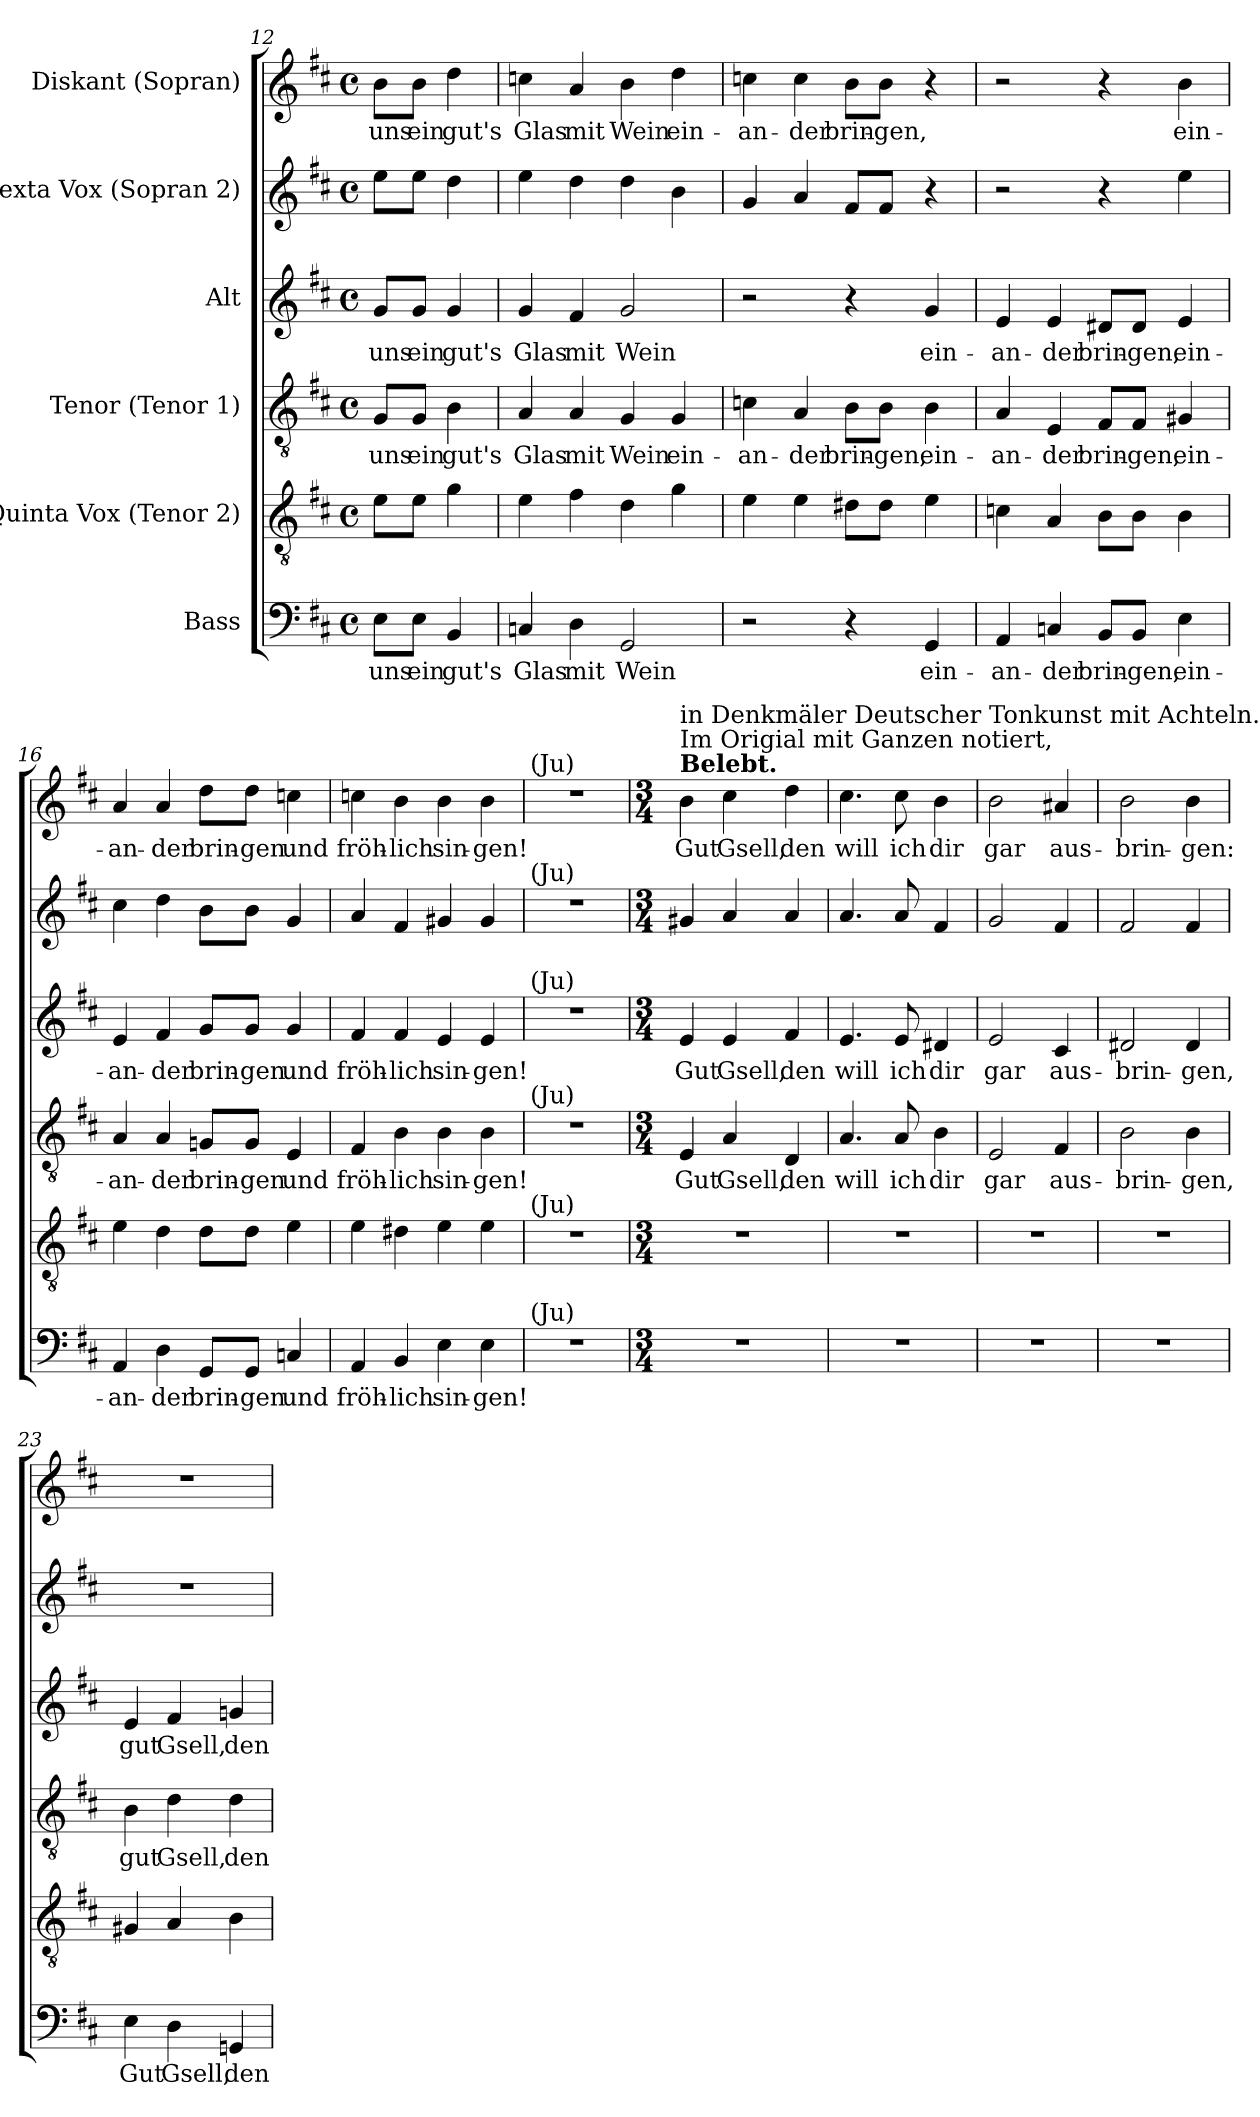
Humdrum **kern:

**kern	**text	**kern	**kern	**text	**kern	**text	**kern	**kern	**text
*part6	*part6	*part5	*part4	*part4	*part3	*part3	*part2	*part1	*part1
*staff6	*staff6	*staff5	*staff4	*staff4	*staff3	*staff3	*staff2	*staff1	*staff1
*I"Bass	*	*I"Quinta Vox (Tenor 2)	*I"Tenor (Tenor 1)	*	*I"Alt	*	*I"Sexta Vox (Sopran 2)	*I"Diskant (Sopran)	*
!!LO:PB:g=z
*clefF4	*	*clefGv2	*clefGv2	*	*clefG2	*	*clefG2	*clefG2	*
*k[f#c#]	*	*k[f#c#]	*k[f#c#]	*	*k[f#c#]	*	*k[f#c#]	*k[f#c#]	*
*M4/4	*	*M4/4	*M4/4	*	*M4/4	*	*M4/4	*M4/4	*
*met(c)	*	*met(c)	*met(c)	*	*met(c)	*	*met(c)	*met(c)	*
=12X1	=12X1	=12X1	=12X1	=12X1	=12X1	=12X1	=12X1	=12X1	=12X1
!	!LO:LY:b	!	!	!LO:LY:b	!	!LO:LY:b	!	!	!LO:LY:b
8E\L	uns	8e\L	8G/L	uns	8g/L	uns	8ee\L	8b\L	uns
!	!LO:LY:b	!	!	!LO:LY:b	!	!LO:LY:b	!	!	!LO:LY:b
8E\J	ein	8e\J	8G/J	ein	8g/J	ein	8ee\J	8b\J	ein
!	!LO:LY:b	!	!	!LO:LY:b	!	!LO:LY:b	!	!	!LO:LY:b
4BB/	gut's	4g\	4B\	gut's	4g/	gut's	4dd\	4dd\	gut's
=13	=13	=13	=13	=13	=13	=13	=13	=13	=13
!	!LO:LY:b	!	!	!LO:LY:b	!	!LO:LY:b	!	!	!LO:LY:b
4Cn/	Glas	4e\	4A/	Glas	4g/	Glas	4ee\	4ccn\	Glas
!	!LO:LY:b	!	!	!LO:LY:b	!	!LO:LY:b	!	!	!LO:LY:b
4D\	mit	4f#\	4A/	mit	4f#/	mit	4dd\	4a/	mit
!	!LO:LY:b	!	!	!LO:LY:b	!	!LO:LY:b	!	!	!LO:LY:b
2GG/	Wein	4d\	4G/	Wein	2g/	Wein	4dd\	4b\	Wein
!	!	!	!	!LO:LY:b	!	!	!	!	!LO:LY:b
.	.	4g\	4G/	ein-	.	.	4b\	4dd\	ein-
=14	=14	=14	=14	=14	=14	=14	=14	=14	=14
!	!	!	!	!LO:LY:b	!	!	!	!	!LO:LY:b
2r	.	4e\	4cn\	an-	2r	.	4g/	4ccn\	an-
!	!	!	!	!LO:LY:b	!	!	!	!	!LO:LY:b
.	.	4e\	4A/	der	.	.	4a/	4cc\	der
!	!	!	!	!LO:LY:b	!	!	!	!	!LO:LY:b
4r	.	8d#X\L	8B\L	brin-	4r	.	8f#/L	8b\L	brin-
!	!	!	!	!LO:LY:b	!	!	!	!	!LO:LY:b
.	.	8d#\J	8B\J	gen,	.	.	8f#/J	8b\J	gen,
!	!LO:LY:b	!	!	!LO:LY:b	!	!LO:LY:b	!	!	!
4GG/	ein-	4e\	4B\	ein-	4g/	ein-	4r	4r	.
=15	=15	=15	=15	=15	=15	=15	=15	=15	=15
!	!LO:LY:b	!	!	!LO:LY:b	!	!LO:LY:b	!	!	!
4AA/	an-	4cn\	4A/	an-	4e/	an-	2r	2r	.
!	!LO:LY:b	!	!	!LO:LY:b	!	!LO:LY:b	!	!	!
4Cn/	der	4A/	4E/	der	4e/	der	.	.	.
!	!LO:LY:b	!	!	!LO:LY:b	!	!LO:LY:b	!	!	!
8BB/L	brin-	8B\L	8F#/L	brin-	8d#X/L	brin-	4r	4r	.
!	!LO:LY:b	!	!	!LO:LY:b	!	!LO:LY:b	!	!	!
8BB/J	gen,	8B\J	8F#/J	gen,	8d#/J	gen,	.	.	.
!	!LO:LY:b	!	!	!LO:LY:b	!	!LO:LY:b	!	!	!LO:LY:b
4E\	ein-	4B\	4G#X/	ein-	4e/	ein-	4ee\	4b\	ein-
!!LO:LB:g=z
=16	=16	=16	=16	=16	=16	=16	=16	=16	=16
!	!LO:LY:b	!	!	!LO:LY:b	!	!LO:LY:b	!	!	!LO:LY:b
4AA/	an-	4e\	4A/	an-	4e/	an-	4cc#\	4a/	an-
!	!LO:LY:b	!	!	!LO:LY:b	!	!LO:LY:b	!	!	!LO:LY:b
4D\	der	4d\	4A/	der	4f#/	der	4dd\	4a/	der
!	!LO:LY:b	!	!	!LO:LY:b	!	!LO:LY:b	!	!	!LO:LY:b
8GG/L	brin-	8d\L	8Gn/L	brin-	8g/L	brin-	8b\L	8dd\L	brin-
!	!LO:LY:b	!	!	!LO:LY:b	!	!LO:LY:b	!	!	!LO:LY:b
8GG/J	gen	8d\J	8G/J	gen	8g/J	gen	8b\J	8dd\J	-gen
!	!LO:LY:b	!	!	!LO:LY:b	!	!LO:LY:b	!	!	!LO:LY:b
4Cn/	und	4e\	4E/	und	4g/	und	4g/	4ccn\	und
=17	=17	=17	=17	=17	=17	=17	=17	=17	=17
!	!LO:LY:b	!	!	!LO:LY:b	!	!LO:LY:b	!	!	!LO:LY:b
4AA/	fröh-	4e\	4F#/	fröh-	4f#/	fröh-	4a/	4ccn\	fröh-
!	!LO:LY:b	!	!	!LO:LY:b	!	!LO:LY:b	!	!	!LO:LY:b
4BB/	lich	4d#X\	4B\	lich	4f#/	lich	4f#/	4b\	-lich
!	!LO:LY:b	!	!	!LO:LY:b	!	!LO:LY:b	!	!	!LO:LY:b
4E\	sin-	4e\	4B\	sin-	4e/	sin-	4g#X/	4b\	sin-
!	!LO:LY:b	!	!	!LO:LY:b	!	!LO:LY:b	!	!	!LO:LY:b
4E\	gen!	4e\	4B\	gen!	4e/	gen!	4g#/	4b\	-gen!
=18	=18	=18	=18	=18	=18	=18	=18	=18	=18
!	!	!	!	!	!	!	!	!LO:TX:a:t=(Ju)	!
!	!	!	!	!	!	!	!LO:TX:a:t=(Ju)	!	!
!	!	!	!	!	!LO:TX:a:t=(Ju)	!	!	!	!
!	!	!	!LO:TX:a:t=(Ju)	!	!	!	!	!	!
!	!	!LO:TX:a:t=(Ju)	!	!	!	!	!	!	!
!LO:TX:a:t=(Ju)	!	!	!	!	!	!	!	!	!
1r	.	1r	1r	.	1r	.	1r	1r	.
=19	=19	=19	=19	=19	=19	=19	=19	=19	=19
*M3/4	*	*M3/4	*M3/4	*	*M3/4	*	*M3/4	*M3/4	*
!	!	!	!	!	!	!	!	!LO:TX:a:B:t=Belebt.	!
!	!	!	!	!	!	!	!	!LO:TX:a:t=Im Origial mit Ganzen notiert,	!
!	!	!	!	!	!	!	!	!LO:TX:a:t=in Denkmäler Deutscher Tonkunst mit Achteln.	!
!	!	!	!	!LO:LY:b	!	!LO:LY:b	!	!	!LO:LY:b
2.r	.	2.r	4E/	Gut	4e/	Gut	4g#X/	4b\	Gut
!	!	!	!	!LO:LY:b	!	!LO:LY:b	!	!	!LO:LY:b
.	.	.	4A/	Gsell,	4e/	Gsell,	4a/	4cc#\	Gsell,
!	!	!	!	!LO:LY:b	!	!LO:LY:b	!	!	!LO:LY:b
.	.	.	4D/	den	4f#/	den	4a/	4dd\	den
=20	=20	=20	=20	=20	=20	=20	=20	=20	=20
!	!	!	!	!LO:LY:b	!	!LO:LY:b	!	!	!LO:LY:b
2.r	.	2.r	4.A/	will	4.e/	will	4.a/	4.cc#\	will
!	!	!	!	!LO:LY:b	!	!LO:LY:b	!	!	!LO:LY:b
.	.	.	8A/	ich	8e/	ich	8a/	8cc#\	ich
!	!	!	!	!LO:LY:b	!	!LO:LY:b	!	!	!LO:LY:b
.	.	.	4B\	dir	4d#X/	dir	4f#/	4b\	dir
!!LO:LB:g=z
=21	=21	=21	=21	=21	=21	=21	=21	=21	=21
!	!	!	!	!LO:LY:b	!	!LO:LY:b	!	!	!LO:LY:b
2.r	.	2.r	2E/	gar	2e/	gar	2g/	2b\	gar
!	!	!	!	!LO:LY:b	!	!LO:LY:b	!	!	!LO:LY:b
.	.	.	4F#/	aus-	4c#/	aus-	4f#/	4a#X/	aus-
=22	=22	=22	=22	=22	=22	=22	=22	=22	=22
!	!	!	!	!LO:LY:b	!	!LO:LY:b	!	!	!LO:LY:b
2.r	.	2.r	2B\	brin-	2d#X/	brin-	2f#/	2b\	brin-
!	!	!	!	!LO:LY:b	!	!LO:LY:b	!	!	!LO:LY:b
.	.	.	4B\	gen,	4d#/	gen,	4f#/	4b\	gen:
=23	=23	=23	=23	=23	=23	=23	=23	=23	=23
!	!LO:LY:b	!	!	!LO:LY:b	!	!LO:LY:b	!	!	!
4E\	Gut	4G#X/	4B\	gut	4e/	gut	2.r	2.r	.
!	!LO:LY:b	!	!	!LO:LY:b	!	!LO:LY:b	!	!	!
4D\	Gsell,	4A/	4d\	Gsell,	4f#/	Gsell,	.	.	.
!	!LO:LY:b	!	!	!LO:LY:b	!	!LO:LY:b	!	!	!
4GGn/	den	4B\	4d\	den	4gn/	den	.	.	.
=	=	=	=	=	=	=	=	=	=
*-	*-	*-	*-	*-	*-	*-	*-	*-	*-
